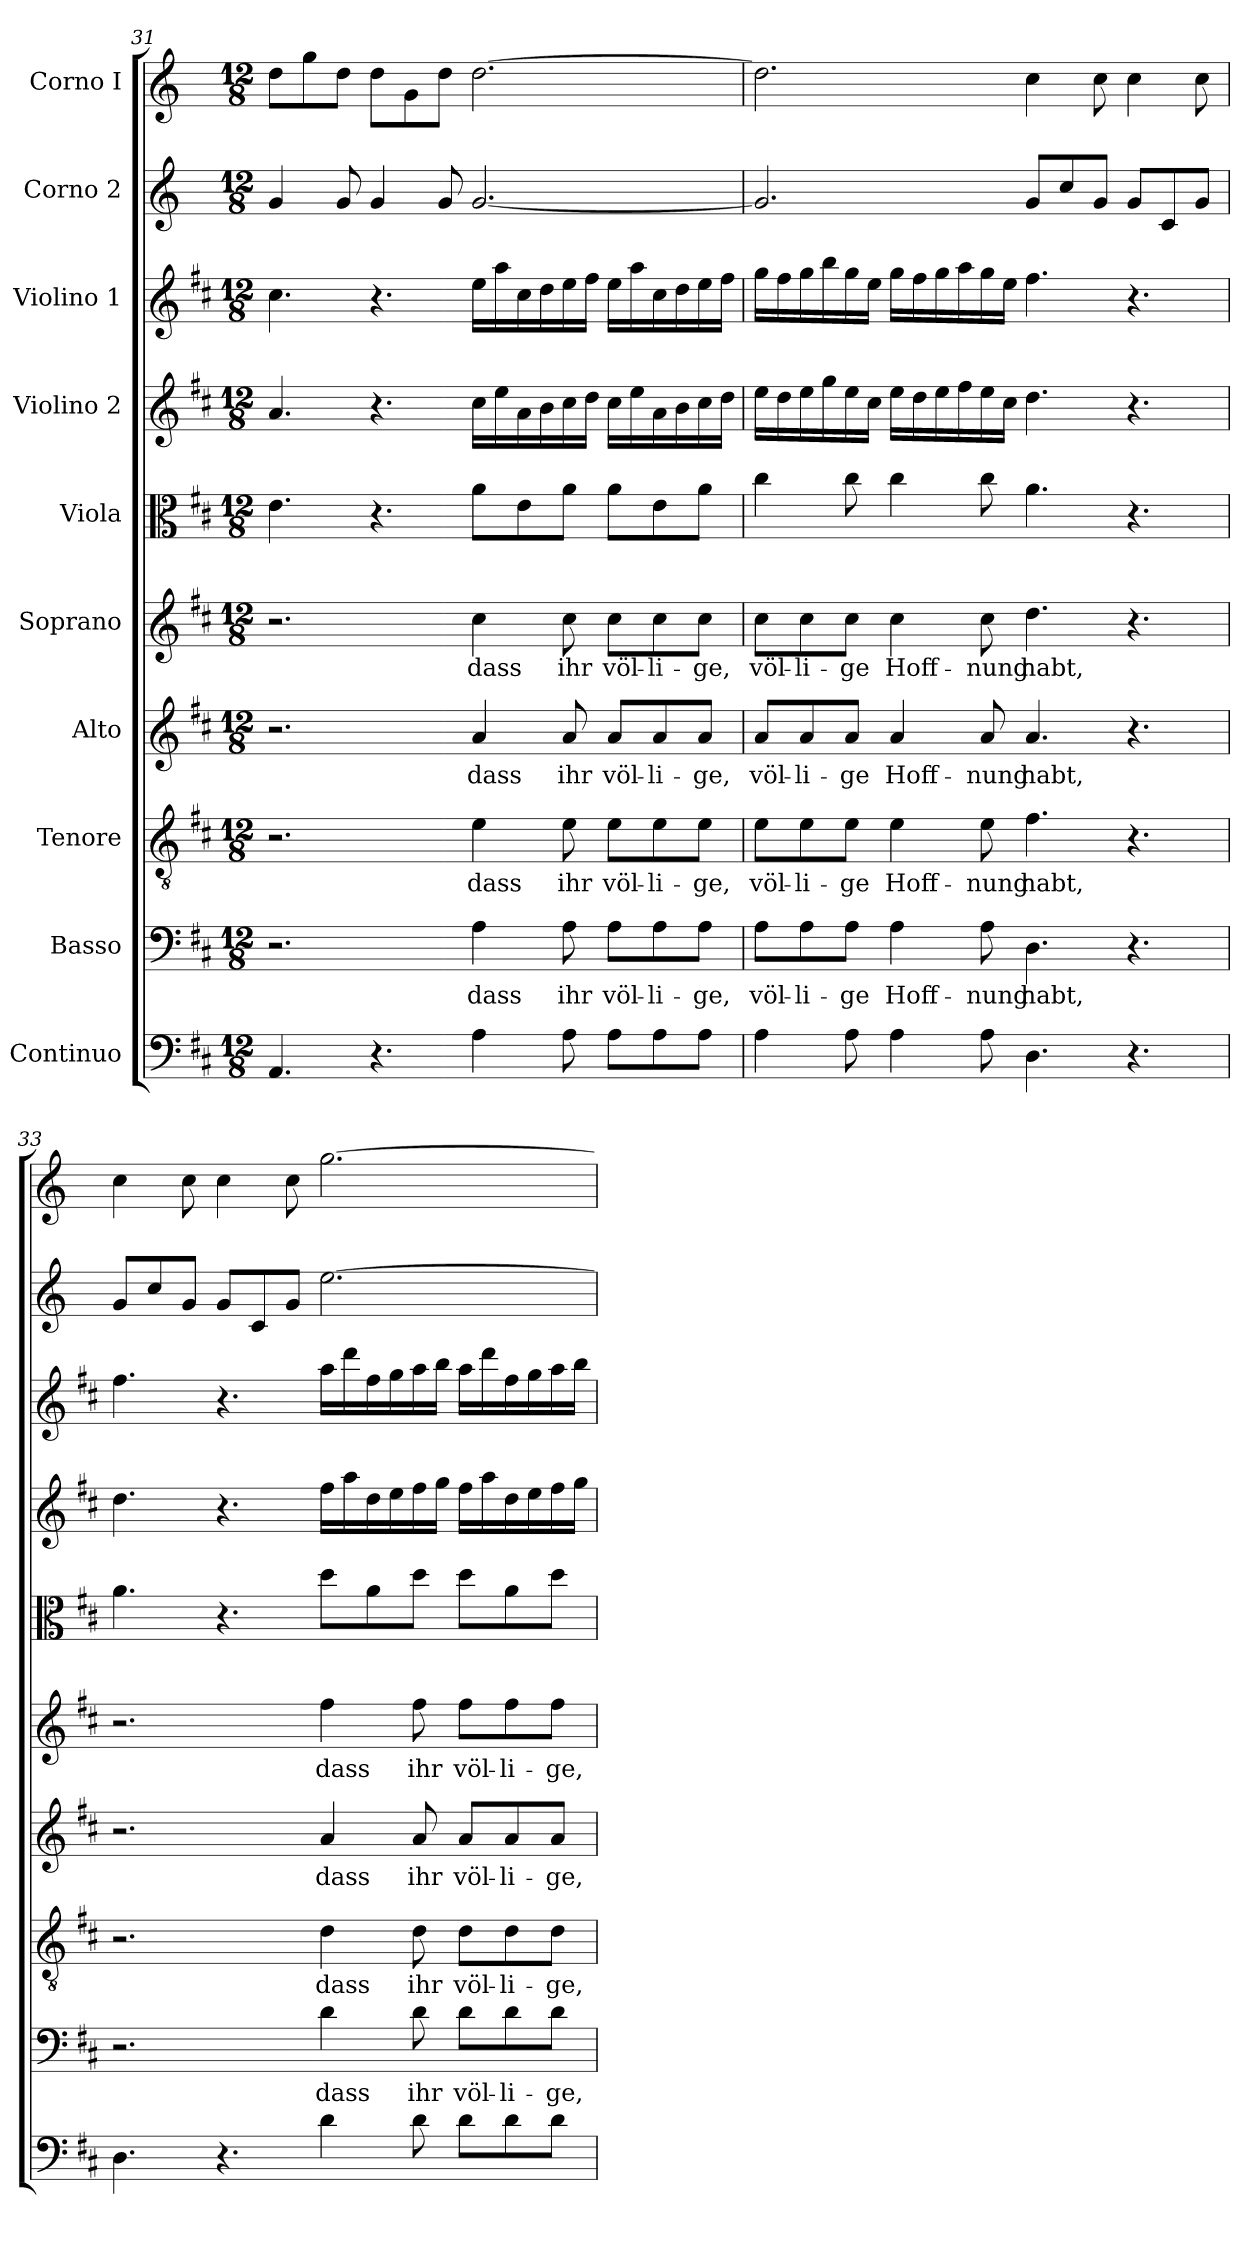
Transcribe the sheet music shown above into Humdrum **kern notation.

**kern	**kern	**text	**kern	**text	**kern	**text	**kern	**text	**kern	**kern	**kern	**kern	**kern
*part10	*part9	*part9	*part8	*part8	*part7	*part7	*part6	*part6	*part5	*part4	*part3	*part2	*part1
*staff10	*staff9	*staff9	*staff8	*staff8	*staff7	*staff7	*staff6	*staff6	*staff5	*staff4	*staff3	*staff2	*staff1
*I"Continuo	*I"Basso	*	*I"Tenore	*	*I"Alto	*	*I"Soprano	*	*I"Viola	*I"Violino 2	*I"Violino 1	*I"Corno 2	*I"Corno I
!!LO:PB:g=z
*clefF4	*clefF4	*	*clefGv2	*	*clefG2	*	*clefG2	*	*clefC3	*clefG2	*clefG2	*clefG2	*clefG2
*	*	*	*	*	*	*	*	*	*	*	*	*ITrd-1c-2	*ITrd-1c-2
*k[f#c#]	*k[f#c#]	*	*k[f#c#]	*	*k[f#c#]	*	*k[f#c#]	*	*k[f#c#]	*k[f#c#]	*k[f#c#]	*k[f#c#]	*k[f#c#]
*D:	*D:	*	*D:	*	*D:	*	*D:	*	*D:	*D:	*D:	*D:	*D:
*M12/8	*M12/8	*	*M12/8	*	*M12/8	*	*M12/8	*	*M12/8	*M12/8	*M12/8	*M12/8	*M12/8
=31	=31	=31	=31	=31	=31	=31	=31	=31	=31	=31	=31	=31	=31
4.AA/	2.r	.	2.r	.	2.r	.	2.r	.	4.e\	4.a/	4.cc#\	4a/	8ee\L
.	.	.	.	.	.	.	.	.	.	.	.	.	8aa\
.	.	.	.	.	.	.	.	.	.	.	.	8a/	8ee\J
4.r	.	.	.	.	.	.	.	.	4.r	4.r	4.r	4a/	8ee\L
.	.	.	.	.	.	.	.	.	.	.	.	.	8a\
.	.	.	.	.	.	.	.	.	.	.	.	8a/	8ee\J
4A\	4A\	dass	4e\	dass	4a/	dass	4cc#\	dass	8a\L	16cc#\LL	16ee\LL	[2.a/	[2.ee\
.	.	.	.	.	.	.	.	.	.	16ee\	16aa\	.	.
.	.	.	.	.	.	.	.	.	8e\	16a\	16cc#\	.	.
.	.	.	.	.	.	.	.	.	.	16b\	16dd\	.	.
8A\	8A\	ihr	8e\	ihr	8a/	ihr	8cc#\	ihr	8a\J	16cc#\	16ee\	.	.
.	.	.	.	.	.	.	.	.	.	16dd\JJ	16ff#\JJ	.	.
8A\L	8A\L	völ-	8e\L	völ-	8a/L	völ-	8cc#\L	völ-	8a\L	16cc#\LL	16ee\LL	.	.
.	.	.	.	.	.	.	.	.	.	16ee\	16aa\	.	.
8A\	8A\	-li-	8e\	-li-	8a/	-li-	8cc#\	-li-	8e\	16a\	16cc#\	.	.
.	.	.	.	.	.	.	.	.	.	16b\	16dd\	.	.
8A\J	8A\J	-ge,	8e\J	-ge,	8a/J	-ge,	8cc#\J	-ge,	8a\J	16cc#\	16ee\	.	.
.	.	.	.	.	.	.	.	.	.	16dd\JJ	16ff#\JJ	.	.
=32	=32	=32	=32	=32	=32	=32	=32	=32	=32	=32	=32	=32	=32
4A\	8A\L	völ-	8e\L	völ-	8a/L	völ-	8cc#\L	völ-	4cc#\	16ee\LL	16gg\LL	2.a/]	2.ee\]
.	.	.	.	.	.	.	.	.	.	16dd\	16ff#\	.	.
.	8A\	-li-	8e\	-li-	8a/	-li-	8cc#\	-li-	.	16ee\	16gg\	.	.
.	.	.	.	.	.	.	.	.	.	16gg\	16bb\	.	.
8A\	8A\J	-ge	8e\J	-ge	8a/J	-ge	8cc#\J	-ge	8cc#\	16ee\	16gg\	.	.
.	.	.	.	.	.	.	.	.	.	16cc#\JJ	16ee\JJ	.	.
4A\	4A\	Hoff-	4e\	Hoff-	4a/	Hoff-	4cc#\	Hoff-	4cc#\	16ee\LL	16gg\LL	.	.
.	.	.	.	.	.	.	.	.	.	16dd\	16ff#\	.	.
.	.	.	.	.	.	.	.	.	.	16ee\	16gg\	.	.
.	.	.	.	.	.	.	.	.	.	16ff#\	16aa\	.	.
8A\	8A\	-nung	8e\	-nung	8a/	-nung	8cc#\	-nung	8cc#\	16ee\	16gg\	.	.
.	.	.	.	.	.	.	.	.	.	16cc#\JJ	16ee\JJ	.	.
4.D\	4.D\	habt,	4.f#\	habt,	4.a/	habt,	4.dd\	habt,	4.a\	4.dd\	4.ff#\	8a/L	4dd\
.	.	.	.	.	.	.	.	.	.	.	.	8dd/	.
.	.	.	.	.	.	.	.	.	.	.	.	8a/J	8dd\
4.r	4.r	.	4.r	.	4.r	.	4.r	.	4.r	4.r	4.r	8a/L	4dd\
.	.	.	.	.	.	.	.	.	.	.	.	8d/	.
.	.	.	.	.	.	.	.	.	.	.	.	8a/J	8dd\
!!LO:PB:g=z
=33	=33	=33	=33	=33	=33	=33	=33	=33	=33	=33	=33	=33	=33
4.D\	2.r	.	2.r	.	2.r	.	2.r	.	4.a\	4.dd\	4.ff#\	8a/L	4dd\
.	.	.	.	.	.	.	.	.	.	.	.	8dd/	.
.	.	.	.	.	.	.	.	.	.	.	.	8a/J	8dd\
4.r	.	.	.	.	.	.	.	.	4.r	4.r	4.r	8a/L	4dd\
.	.	.	.	.	.	.	.	.	.	.	.	8d/	.
.	.	.	.	.	.	.	.	.	.	.	.	8a/J	8dd\
4d\	4d\	dass	4d\	dass	4a/	dass	4ff#\	dass	8dd\L	16ff#\LL	16aa\LL	[2.ff#\	[2.aa\
.	.	.	.	.	.	.	.	.	.	16aa\	16ddd\	.	.
.	.	.	.	.	.	.	.	.	8a\	16dd\	16ff#\	.	.
.	.	.	.	.	.	.	.	.	.	16ee\	16gg\	.	.
8d\	8d\	ihr	8d\	ihr	8a/	ihr	8ff#\	ihr	8dd\J	16ff#\	16aa\	.	.
.	.	.	.	.	.	.	.	.	.	16gg\JJ	16bb\JJ	.	.
8d\L	8d\L	völ-	8d\L	völ-	8a/L	völ-	8ff#\L	völ-	8dd\L	16ff#\LL	16aa\LL	.	.
.	.	.	.	.	.	.	.	.	.	16aa\	16ddd\	.	.
8d\	8d\	-li-	8d\	-li-	8a/	-li-	8ff#\	-li-	8a\	16dd\	16ff#\	.	.
.	.	.	.	.	.	.	.	.	.	16ee\	16gg\	.	.
8d\J	8d\J	-ge,	8d\J	-ge,	8a/J	-ge,	8ff#\J	-ge,	8dd\J	16ff#\	16aa\	.	.
.	.	.	.	.	.	.	.	.	.	16gg\JJ	16bb\JJ	.	.
=	=	=	=	=	=	=	=	=	=	=	=	=	=
*-	*-	*-	*-	*-	*-	*-	*-	*-	*-	*-	*-	*-	*-
